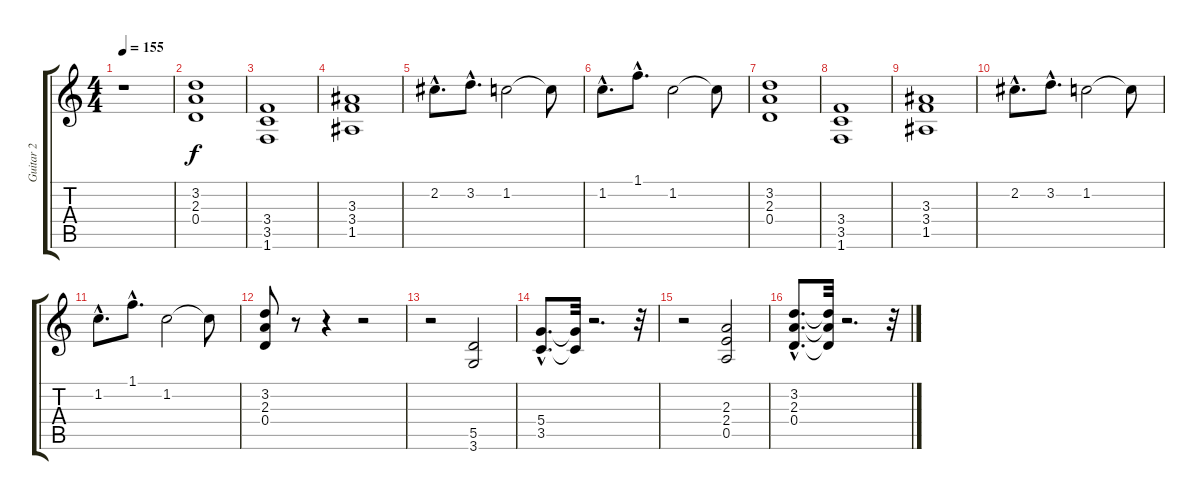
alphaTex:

\track ("Guitar 2" "Guitar 2") {instrument distortionguitar}
\staff {score tabs}
\tuning (E4 B3 G3 D3 A2 E2) {hide}
\ts (4 4)
\tempo 155
\clef g2
\ks c
r.1{dy f} |
(3.2 2.3 0.4).1 |
(3.4 3.5 1.6).1 |
(3.3 3.4 1.5).1 |
2.2{hac}.8{d} 3.2{hac}.8{d} 1.2.2 1.2{t}.8 |
1.2{hac}.8{d} 1.1{hac}.8{d} 1.2.2 1.2{t}.8 |
(3.2 2.3 0.4).1 |
(3.4 3.5 1.6).1 |
(3.3 3.4 1.5).1 |
2.2{hac}.8{d} 3.2{hac}.8{d} 1.2.2 1.2{t}.8 |
1.2{hac}.8{d} 1.1{hac}.8{d} 1.2.2 1.2{t}.8 |
(3.2 2.3 0.4).8 r.8 r.4 r.2 |
r.2 (5.5 3.6).2 |
(5.4{hac} 3.5{hac}).8{d} (5.4{t} 3.5{t}).32 r.2{d} r.32 |
r.2 (2.3 2.4 0.5).2 |
(3.2{hac} 2.3{hac} 0.4{hac}).8{d} (3.2{t} 2.3{t} 0.4{t}).32 r.2{d} r.32
